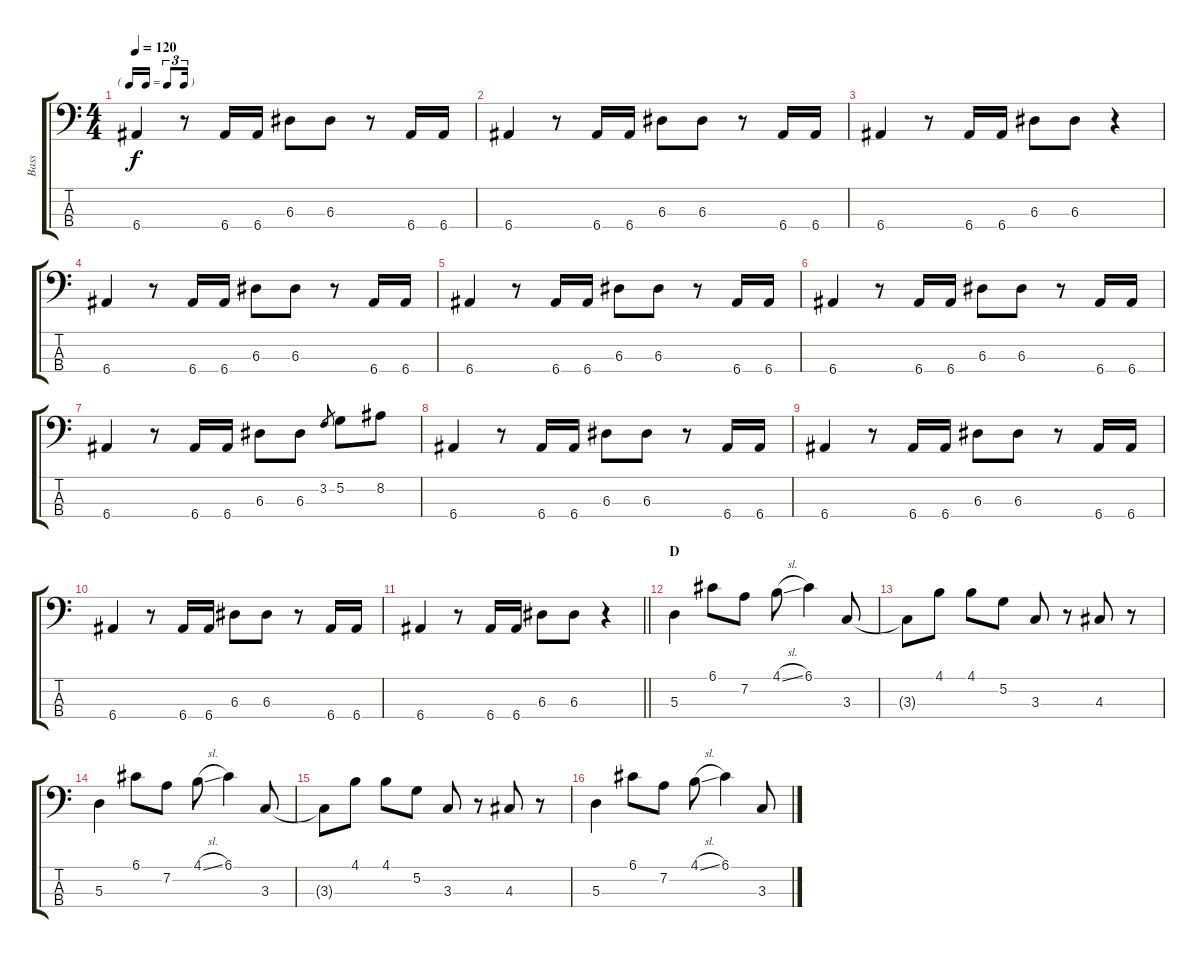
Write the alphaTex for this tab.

\track ("Bass" "Bass") {instrument electricbassfinger}
\staff {score tabs}
\tuning (G2 D2 A1 E1) {hide}
\ts (4 4)
\tf triplet16th
\tempo 120
\clef f4
\ks c
6.4.4{dy f} r.8 6.4.16 6.4.16 6.3.8 6.3.8 r.8 6.4.16 6.4.16 |
6.4.4 r.8 6.4.16 6.4.16 6.3.8 6.3.8 r.8 6.4.16 6.4.16 |
6.4.4 r.8 6.4.16 6.4.16 6.3.8 6.3.8 r.4 |
6.4.4 r.8 6.4.16 6.4.16 6.3.8 6.3.8 r.8 6.4.16 6.4.16 |
6.4.4 r.8 6.4.16 6.4.16 6.3.8 6.3.8 r.8 6.4.16 6.4.16 |
6.4.4 r.8 6.4.16 6.4.16 6.3.8 6.3.8 r.8 6.4.16 6.4.16 |
6.4.4 r.8 6.4.16 6.4.16 6.3.8 6.3.8 3.2.8{gr} 5.2.8 8.2.8 |
6.4.4 r.8 6.4.16 6.4.16 6.3.8 6.3.8 r.8 6.4.16 6.4.16 |
6.4.4 r.8 6.4.16 6.4.16 6.3.8 6.3.8 r.8 6.4.16 6.4.16 |
6.4.4 r.8 6.4.16 6.4.16 6.3.8 6.3.8 r.8 6.4.16 6.4.16 |
\barLineRight lightlight
6.4.4 r.8 6.4.16 6.4.16 6.3.8 6.3.8 r.4 |
\section ("" "D")
5.3.4 6.1.8 7.2.8 4.1{sl}.8 6.1.4 3.3.8 |
3.3{t}.8 4.1.8 4.1.8 5.2.8 3.3.8 r.8 4.3.8 r.8 |
5.3.4 6.1.8 7.2.8 4.1{sl}.8 6.1.4 3.3.8 |
3.3{t}.8 4.1.8 4.1.8 5.2.8 3.3.8 r.8 4.3.8 r.8 |
5.3.4 6.1.8 7.2.8 4.1{sl}.8 6.1.4 3.3.8
